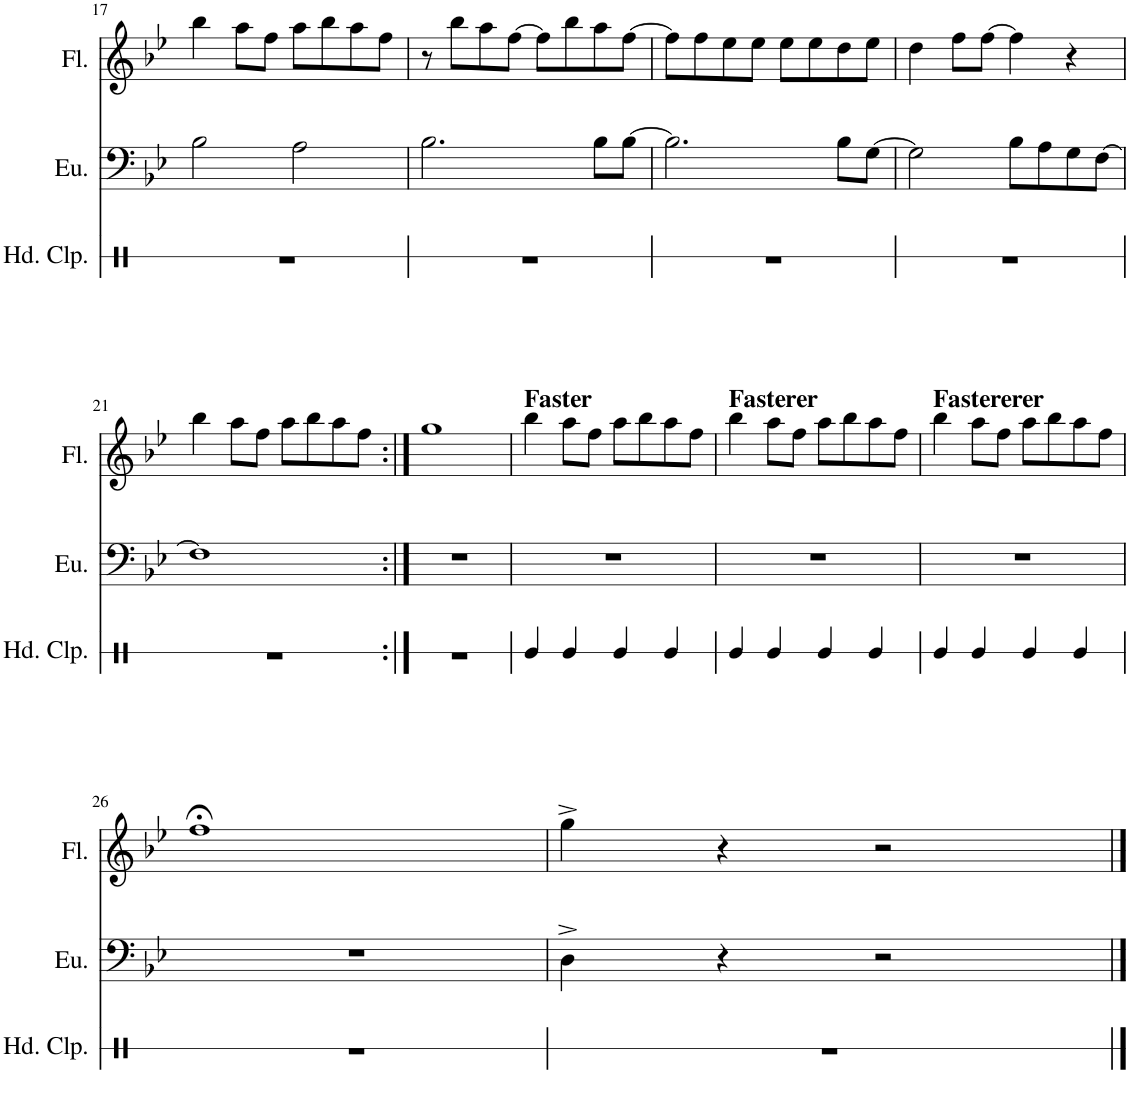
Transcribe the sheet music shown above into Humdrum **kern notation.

**kern	**kern	**kern
*part3	*part2	*part1
*staff3	*staff2	*staff1
*I"Hand Clap	*I"Euphonium	*I"Flute
*I'Hd. Clp.	*I'Eu.	*I'Fl.
!!LO:PB:g=z
*clefX	*clefF4	*clefG2
*k[]	*k[b-e-]	*k[b-e-]
*M4/4	*M4/4	*M4/4
=17	=17	=17
1r	2B-\	4bb-\
.	.	8aa\L
.	.	8ff\J
.	2A\	8aa\L
.	.	8bb-\
.	.	8aa\
.	.	8ff\J
=18	=18	=18
1r	2.B-\	8r
.	.	8bb-\L
.	.	8aa\
.	.	[8ff\J
.	.	8ff\L]
.	.	8bb-\
.	8B-\L	8aa\
.	[8B-\J	[8ff\J
=19	=19	=19
1r	2.B-\]	8ff\L]
.	.	8ff\
.	.	8ee-\
.	.	8ee-\J
.	.	8ee-\L
.	.	8ee-\
.	8B-\L	8dd\
.	[8G\J	8ee-\J
=20	=20	=20
1r	2G\]	4dd\
.	.	8ff\L
.	.	[8ff\J
.	8B-\L	4ff\]
.	8A\	.
.	8G\	4r
.	[8F\J	.
!!LO:LB:g=z
=21	=21	=21
1r	1F]	4bb-\
.	.	8aa\L
.	.	8ff\J
.	.	8aa\L
.	.	8bb-\
.	.	8aa\
.	.	8ff\J
=22:|!	=22:|!	=22:|!
1r	1r	1gg
=23	=23	=23
!	!	!LO:TX:a:B:t=Faster
4Re/	1r	4bb-\
4Re/	.	8aa\L
.	.	8ff\J
4Re/	.	8aa\L
.	.	8bb-\
4Re/	.	8aa\
.	.	8ff\J
=24	=24	=24
!	!	!LO:TX:a:B:t=Fasterer
4Re/	1r	4bb-\
4Re/	.	8aa\L
.	.	8ff\J
4Re/	.	8aa\L
.	.	8bb-\
4Re/	.	8aa\
.	.	8ff\J
=25	=25	=25
!	!	!LO:TX:a:B:t=Fastererer
4Re/	1r	4bb-\
4Re/	.	8aa\L
.	.	8ff\J
4Re/	.	8aa\L
.	.	8bb-\
4Re/	.	8aa\
.	.	8ff\J
!!LO:LB:g=z
=26	=26	=26
1r	1r	1ff;<
=27	=27	=27
1r	4D^\	4gg^\
.	4r	4r
.	2r	2r
==	==	==
*-	*-	*-
